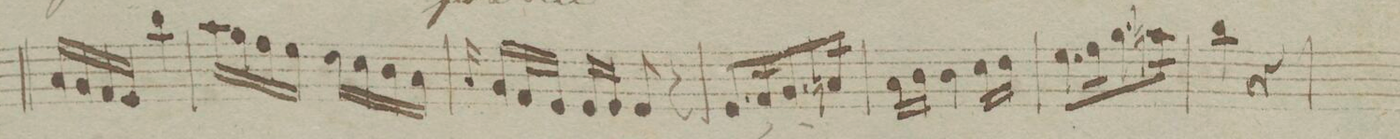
**kern	**dynam
*I"Violin 2do	*
*clefG2	*
*k[b-e-a-]	*
*M2/4	*
16a-/LL	.
16g/	.
16f/	.
16e-/JJ	.
4bb-\	.
=7	=7
16aa-\LL	.
16gg\	.
16ff\	.
16ee-\JJ	.
16dd\LL	.
16cc\	.
16b-\	.
16a-\JJ	.
=8	=8
16qqa-/	.
16g/LL	.
32f/L	.
32e-/JJJ	.
16e-/LL	.
16e-/JJ	.
8e-/	.
8r	.
=9	=9
(8.e-/L	.
16f/K)	.
8.g/	.
16an/Jk	.
=10	=10
16a-\LL	.
16b-\JJ	.
4b-\	.
16cc\LL	.
16dd\JJ	.
=11	=11
8.ee-\L	.
16ff\K	.
8.gg\	.
16aan\Jk	.
=12	=12
4bb-\	.
4r	.
=13	=13
*-	*-
